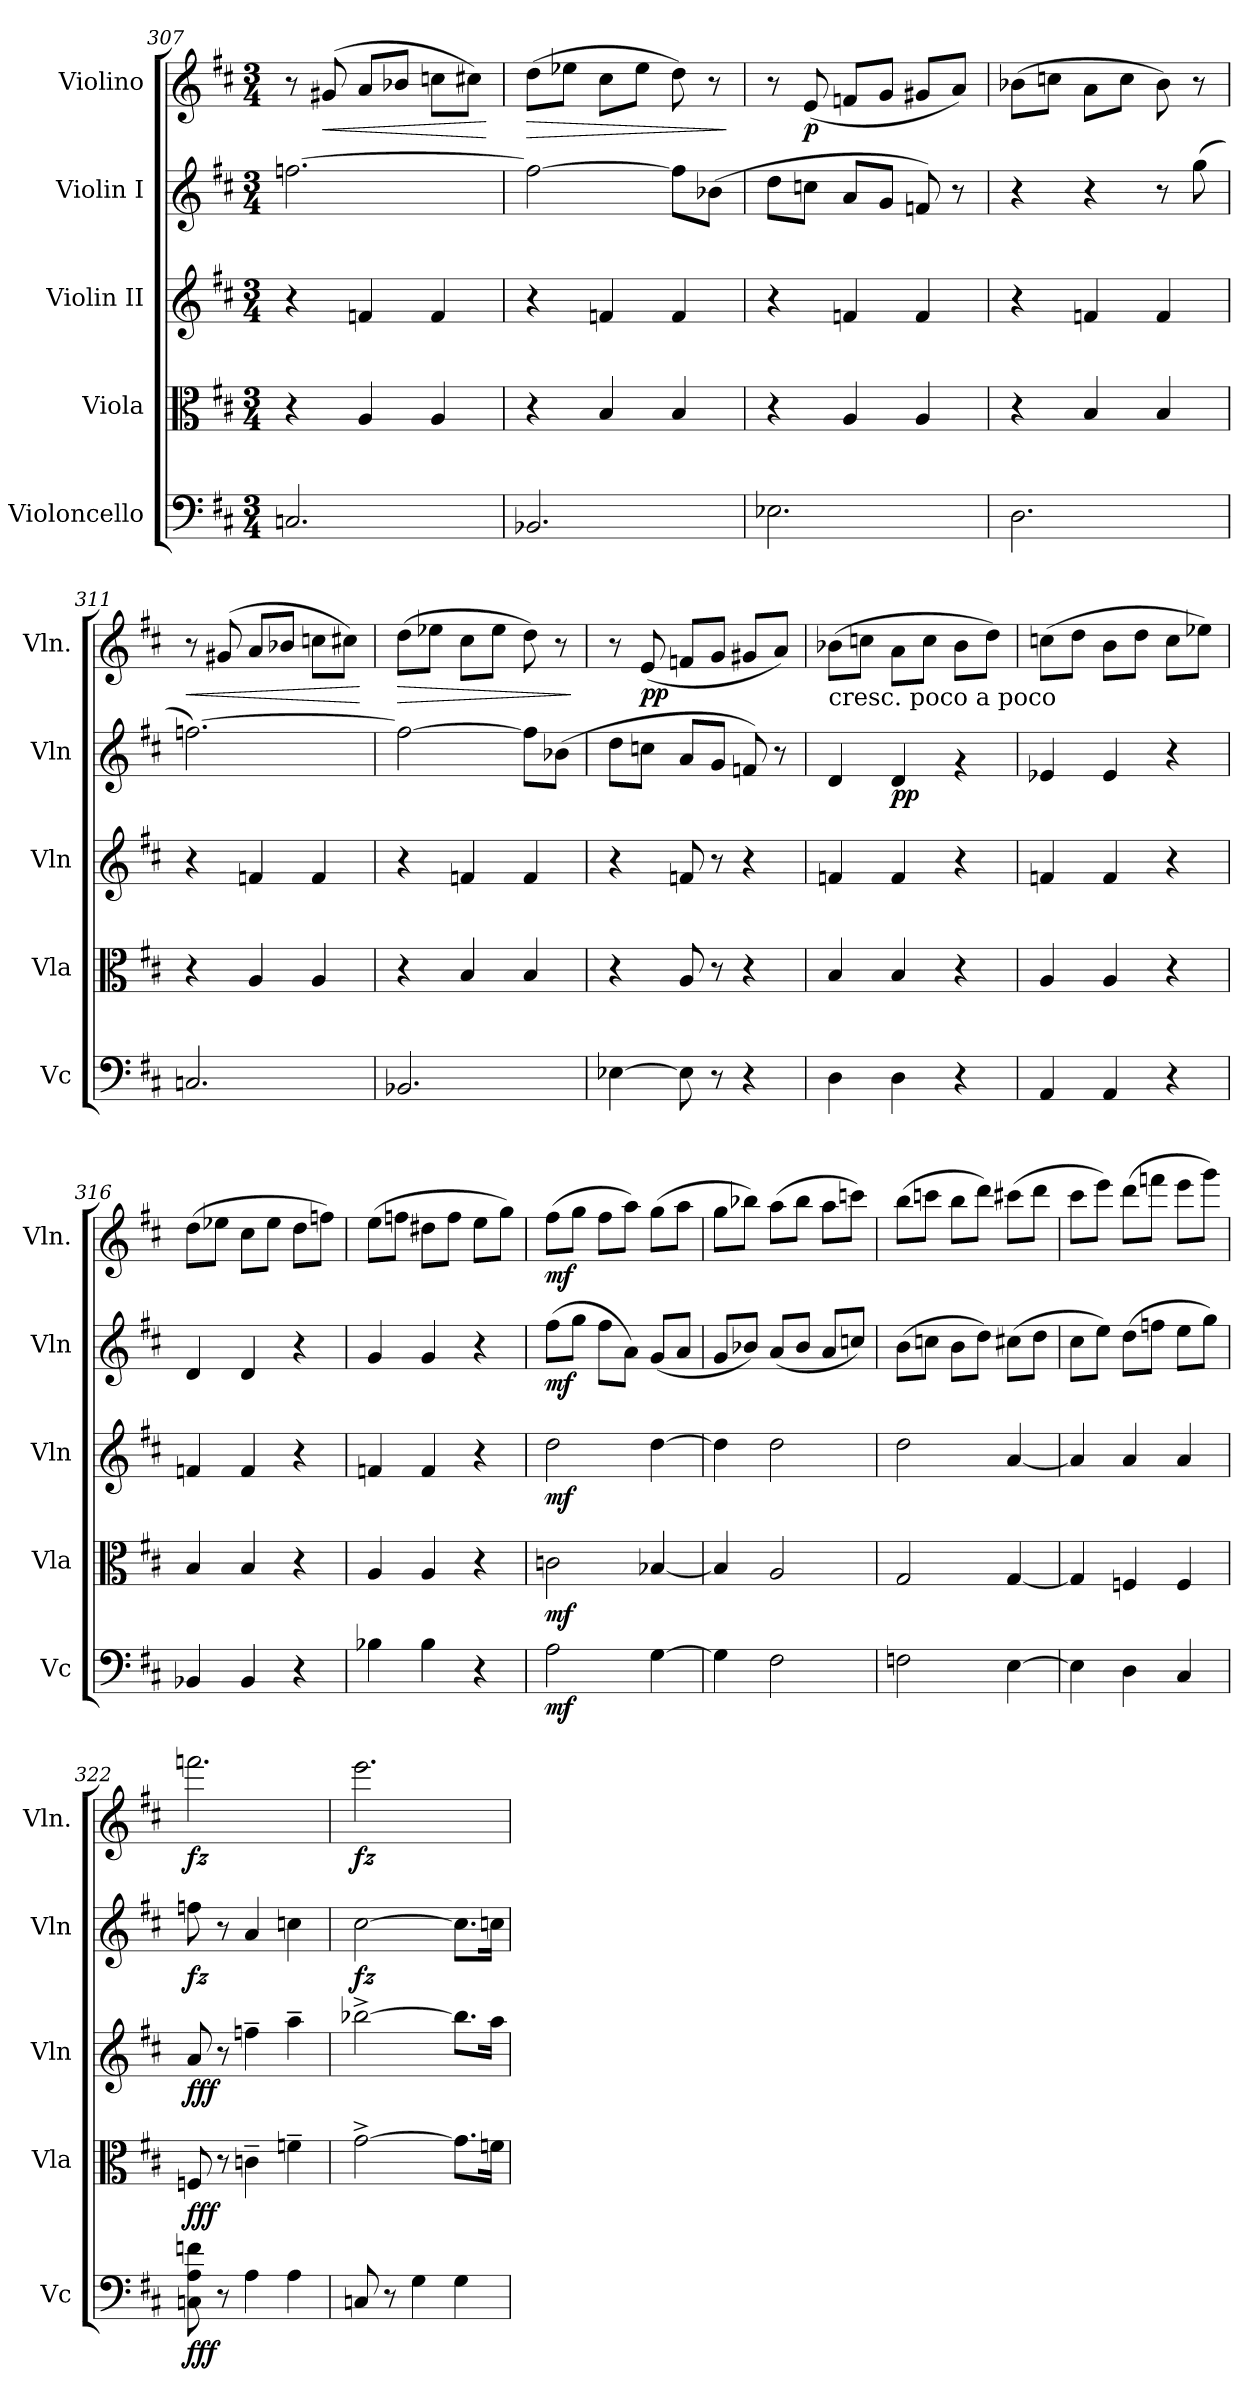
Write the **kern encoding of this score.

**kern	**dynam	**kern	**dynam	**kern	**dynam	**kern	**dynam	**kern	**dynam
*part5	*part5	*part4	*part4	*part3	*part3	*part2	*part2	*part1	*part1
*staff5	*staff5	*staff4	*staff4	*staff3	*staff3	*staff2	*staff2	*staff1	*staff1
*I"Violoncello	*	*I"Viola	*	*I"Violin II	*	*I"Violin I	*	*I"Violino	*
*I'Vc	*	*I'Vla	*	*I'Vln	*	*I'Vln	*	*I'Vln.	*
!!LO:PB:g=z
*clefF4	*	*clefC3	*	*clefG2	*	*clefG2	*	*clefG2	*
*k[f#c#]	*	*k[f#c#]	*	*k[f#c#]	*	*k[f#c#]	*	*k[f#c#]	*
*M3/4	*	*M3/4	*	*M3/4	*	*M3/4	*	*M3/4	*
=307	=307	=307	=307	=307	=307	=307	=307	=307	=307
2.Cn/	.	4r	.	4r	.	[2.ffn\	.	8r	.
!	!	!	!	!	!	!	!	!	!LO:HP:b
.	.	.	.	.	.	.	.	(8g#X/	<
.	.	4A/	.	4fn/	.	.	.	8a/L	.
.	.	.	.	.	.	.	.	8b-X/J	.
.	.	4A/	.	4f/	.	.	.	8ccn\L	.
.	.	.	.	.	.	.	.	8cc#X\J)	.
.	.	.	.	.	.	.	.	.	[
=308	=308	=308	=308	=308	=308	=308	=308	=308	=308
!	!	!	!	!	!	!	!	!	!LO:HP:b
2.BB-X/	.	4r	.	4r	.	2ff\_	.	(8dd\L	>
.	.	.	.	.	.	.	.	8ee-X\J	.
.	.	4B/	.	4fn/	.	.	.	8cc#\L	.
.	.	.	.	.	.	.	.	8ee-\J	.
.	.	4B/	.	4f/	.	8ff\L]	.	8dd\)	.
.	.	.	.	.	.	(8b-X\J	.	8r	.
.	.	.	.	.	.	.	.	.	]
=309	=309	=309	=309	=309	=309	=309	=309	=309	=309
2.E-X\	.	4r	.	4r	.	8dd\L	.	8r	.
!	!	!	!	!	!	!	!	!	!LO:DY:b
.	.	.	.	.	.	8ccn\J	.	(8e/	p
.	.	4A/	.	4fn/	.	8a/L	.	8fn/L	.
.	.	.	.	.	.	8g/J	.	8g/J	.
.	.	4A/	.	4f/	.	8fn/)	.	8g#X/L	.
.	.	.	.	.	.	8r	.	8a/J)	.
=310	=310	=310	=310	=310	=310	=310	=310	=310	=310
2.D\	.	4r	.	4r	.	4r	.	(8b-X\L	.
.	.	.	.	.	.	.	.	8ccn\J	.
.	.	4B/	.	4fn/	.	4r	.	8a\L	.
.	.	.	.	.	.	.	.	8cc\J	.
.	.	4B/	.	4f/	.	8r	.	8b-\)	.
.	.	.	.	.	.	(8gg\	.	8r	.
!!LO:LB:g=z
=311	=311	=311	=311	=311	=311	=311	=311	=311	=311
!	!	!	!	!	!	!	!	!	!LO:HP:b
2.Cn/	.	4r	.	4r	.	[2.ffn\)	.	8r	<
.	.	.	.	.	.	.	.	(8g#X/	.
.	.	4A/	.	4fn/	.	.	.	8a/L	.
.	.	.	.	.	.	.	.	8b-X/J	.
.	.	4A/	.	4f/	.	.	.	8ccn\L	.
.	.	.	.	.	.	.	.	8cc#X\J)	.
.	.	.	.	.	.	.	.	.	[
=312	=312	=312	=312	=312	=312	=312	=312	=312	=312
!	!	!	!	!	!	!	!	!	!LO:HP:b
2.BB-X/	.	4r	.	4r	.	2ff\_	.	(8dd\L	>
.	.	.	.	.	.	.	.	8ee-X\J	.
.	.	4B/	.	4fn/	.	.	.	8cc#\L	.
.	.	.	.	.	.	.	.	8ee-\J	.
.	.	4B/	.	4f/	.	8ff\L]	.	8dd\)	.
.	.	.	.	.	.	(8b-X\J	.	8r	.
.	.	.	.	.	.	.	.	.	]
=313	=313	=313	=313	=313	=313	=313	=313	=313	=313
[4E-X\	.	4r	.	4r	.	8dd\L	.	8r	.
!	!	!	!	!	!	!	!	!	!LO:DY:b
.	.	.	.	.	.	8ccn\J	.	(8e/	pp
8E-\]	.	8A/	.	8fn/	.	8a/L	.	8fn/L	.
8r	.	8r	.	8r	.	8g/J	.	8g/J	.
4r	.	4r	.	4r	.	8fn/)	.	8g#X/L	.
.	.	.	.	.	.	8r	.	8a/J)	.
=314	=314	=314	=314	=314	=314	=314	=314	=314	=314
!	!	!	!	!	!	!	!	!LO:TX:b:t=cresc. poco a poco	!
4D\	.	4B/	.	4fn/	.	4d/	.	(8b-X\L	.
.	.	.	.	.	.	.	.	8ccn\J	.
!	!	!	!	!	!	!	!LO:DY:b	!	!
4D\	.	4B/	.	4f/	.	4d/	pp	8a\L	.
.	.	.	.	.	.	.	.	8cc\J	.
4r	.	4r	.	4r	.	4rg	.	8b-\L	.
.	.	.	.	.	.	.	.	8dd\J)	.
=315	=315	=315	=315	=315	=315	=315	=315	=315	=315
4AA/	.	4A/	.	4fn/	.	4e-X/	.	(8ccn\L	.
.	.	.	.	.	.	.	.	8dd\J	.
4AA/	.	4A/	.	4f/	.	4e-/	.	8b\L	.
.	.	.	.	.	.	.	.	8dd\J	.
4r	.	4r	.	4r	.	4r	.	8cc\L	.
.	.	.	.	.	.	.	.	8ee-X\J)	.
!!LO:PB:g=z
=316	=316	=316	=316	=316	=316	=316	=316	=316	=316
4BB-X/	.	4B/	.	4fn/	.	4d/	.	(8dd\L	.
.	.	.	.	.	.	.	.	8ee-X\J	.
4BB-/	.	4B/	.	4f/	.	4d/	.	8cc#\L	.
.	.	.	.	.	.	.	.	8ee-\J	.
4r	.	4r	.	4r	.	4r	.	8dd\L	.
.	.	.	.	.	.	.	.	8ffn\J)	.
=317	=317	=317	=317	=317	=317	=317	=317	=317	=317
4B-X\	.	4A/	.	4fn/	.	4g/	.	(8ee\L	.
.	.	.	.	.	.	.	.	8ffn\J	.
4B-\	.	4A/	.	4f/	.	4g/	.	8dd#X\L	.
.	.	.	.	.	.	.	.	8ff\J	.
4r	.	4r	.	4r	.	4r	.	8ee\L	.
.	.	.	.	.	.	.	.	8gg\J)	.
=318	=318	=318	=318	=318	=318	=318	=318	=318	=318
!	!LO:DY:b	!	!LO:DY:b	!	!LO:DY:b	!	!LO:DY:b	!	!LO:DY:b
2A\	mf	2cn\	mf	2dd\	mf	(8ff#\L	mf	(8ff#\L	mf
.	.	.	.	.	.	8gg\J	.	8gg\J	.
.	.	.	.	.	.	8ff#\L	.	8ff#\L	.
.	.	.	.	.	.	8a\J)	.	8aa\J)	.
[4G\	.	[4B-X/	.	[4dd\	.	(8g/L	.	(8gg\L	.
.	.	.	.	.	.	8a/J	.	8aa\J	.
=319	=319	=319	=319	=319	=319	=319	=319	=319	=319
4G\]	.	4B-/]	.	4dd\]	.	8g/L	.	8gg\L	.
.	.	.	.	.	.	8b-X/J)	.	8bb-X\J)	.
2F#\	.	2A/	.	2dd\	.	(8a/L	.	(8aa\L	.
.	.	.	.	.	.	8b-/J	.	8bb-\J	.
.	.	.	.	.	.	8a/L	.	8aa\L	.
.	.	.	.	.	.	8ccn/J)	.	8cccn\J)	.
=320	=320	=320	=320	=320	=320	=320	=320	=320	=320
2Fn\	.	2G/	.	2dd\	.	(8b\L	.	(8bb\L	.
.	.	.	.	.	.	8ccn\J	.	8cccn\J	.
.	.	.	.	.	.	8b\L	.	8bb\L	.
.	.	.	.	.	.	8dd\J)	.	8ddd\J)	.
[4E\	.	[4G/	.	[4a/	.	(8cc#X\L	.	(8ccc#X\L	.
.	.	.	.	.	.	8dd\J	.	8ddd\J	.
!!LO:LB:g=z
=321	=321	=321	=321	=321	=321	=321	=321	=321	=321
4E\]	.	4G/]	.	4a/]	.	8cc#\L	.	8ccc#\L	.
.	.	.	.	.	.	8ee\J)	.	8eee\J)	.
4D\	.	4Fn/	.	4a/	.	(8dd\L	.	(8ddd\L	.
.	.	.	.	.	.	8ffn\J	.	8fffn\J	.
4C#/	.	4F/	.	4a/	.	8ee\L	.	8eee\L	.
.	.	.	.	.	.	8gg\J)	.	8ggg\J)	.
=322	=322	=322	=322	=322	=322	=322	=322	=322	=322
!	!LO:DY:b	!	!LO:DY:b	!	!LO:DY:b	!	!LO:DY:b	!	!LO:DY:b
8Cn\ 8A\ 8fn\	fff	8Fn/	fff	8a/	fff	8ffn\	fz	2.fffn\	fz
8r	.	8r	.	8r	.	8r	.	.	.
4A\	.	4cn~\	.	4ffn~\	.	4a/	.	.	.
4A\	.	4fn~\	.	4aa~\	.	4ccn\	.	.	.
=323	=323	=323	=323	=323	=323	=323	=323	=323	=323
!	!	!	!	!	!	!	!LO:DY:b	!	!LO:DY:b
8Cn/	.	[2g^\	.	[2bb-X^\	.	[2cc#\	fz	2.eee\	fz
8r	.	.	.	.	.	.	.	.	.
4G\	.	.	.	.	.	.	.	.	.
4G\	.	8.g\L]	.	8.bb-\L]	.	8.cc#\L]	.	.	.
.	.	16fn\Jk	.	16aa\Jk	.	16ccn\Jk	.	.	.
=	=	=	=	=	=	=	=	=	=
*-	*-	*-	*-	*-	*-	*-	*-	*-	*-
